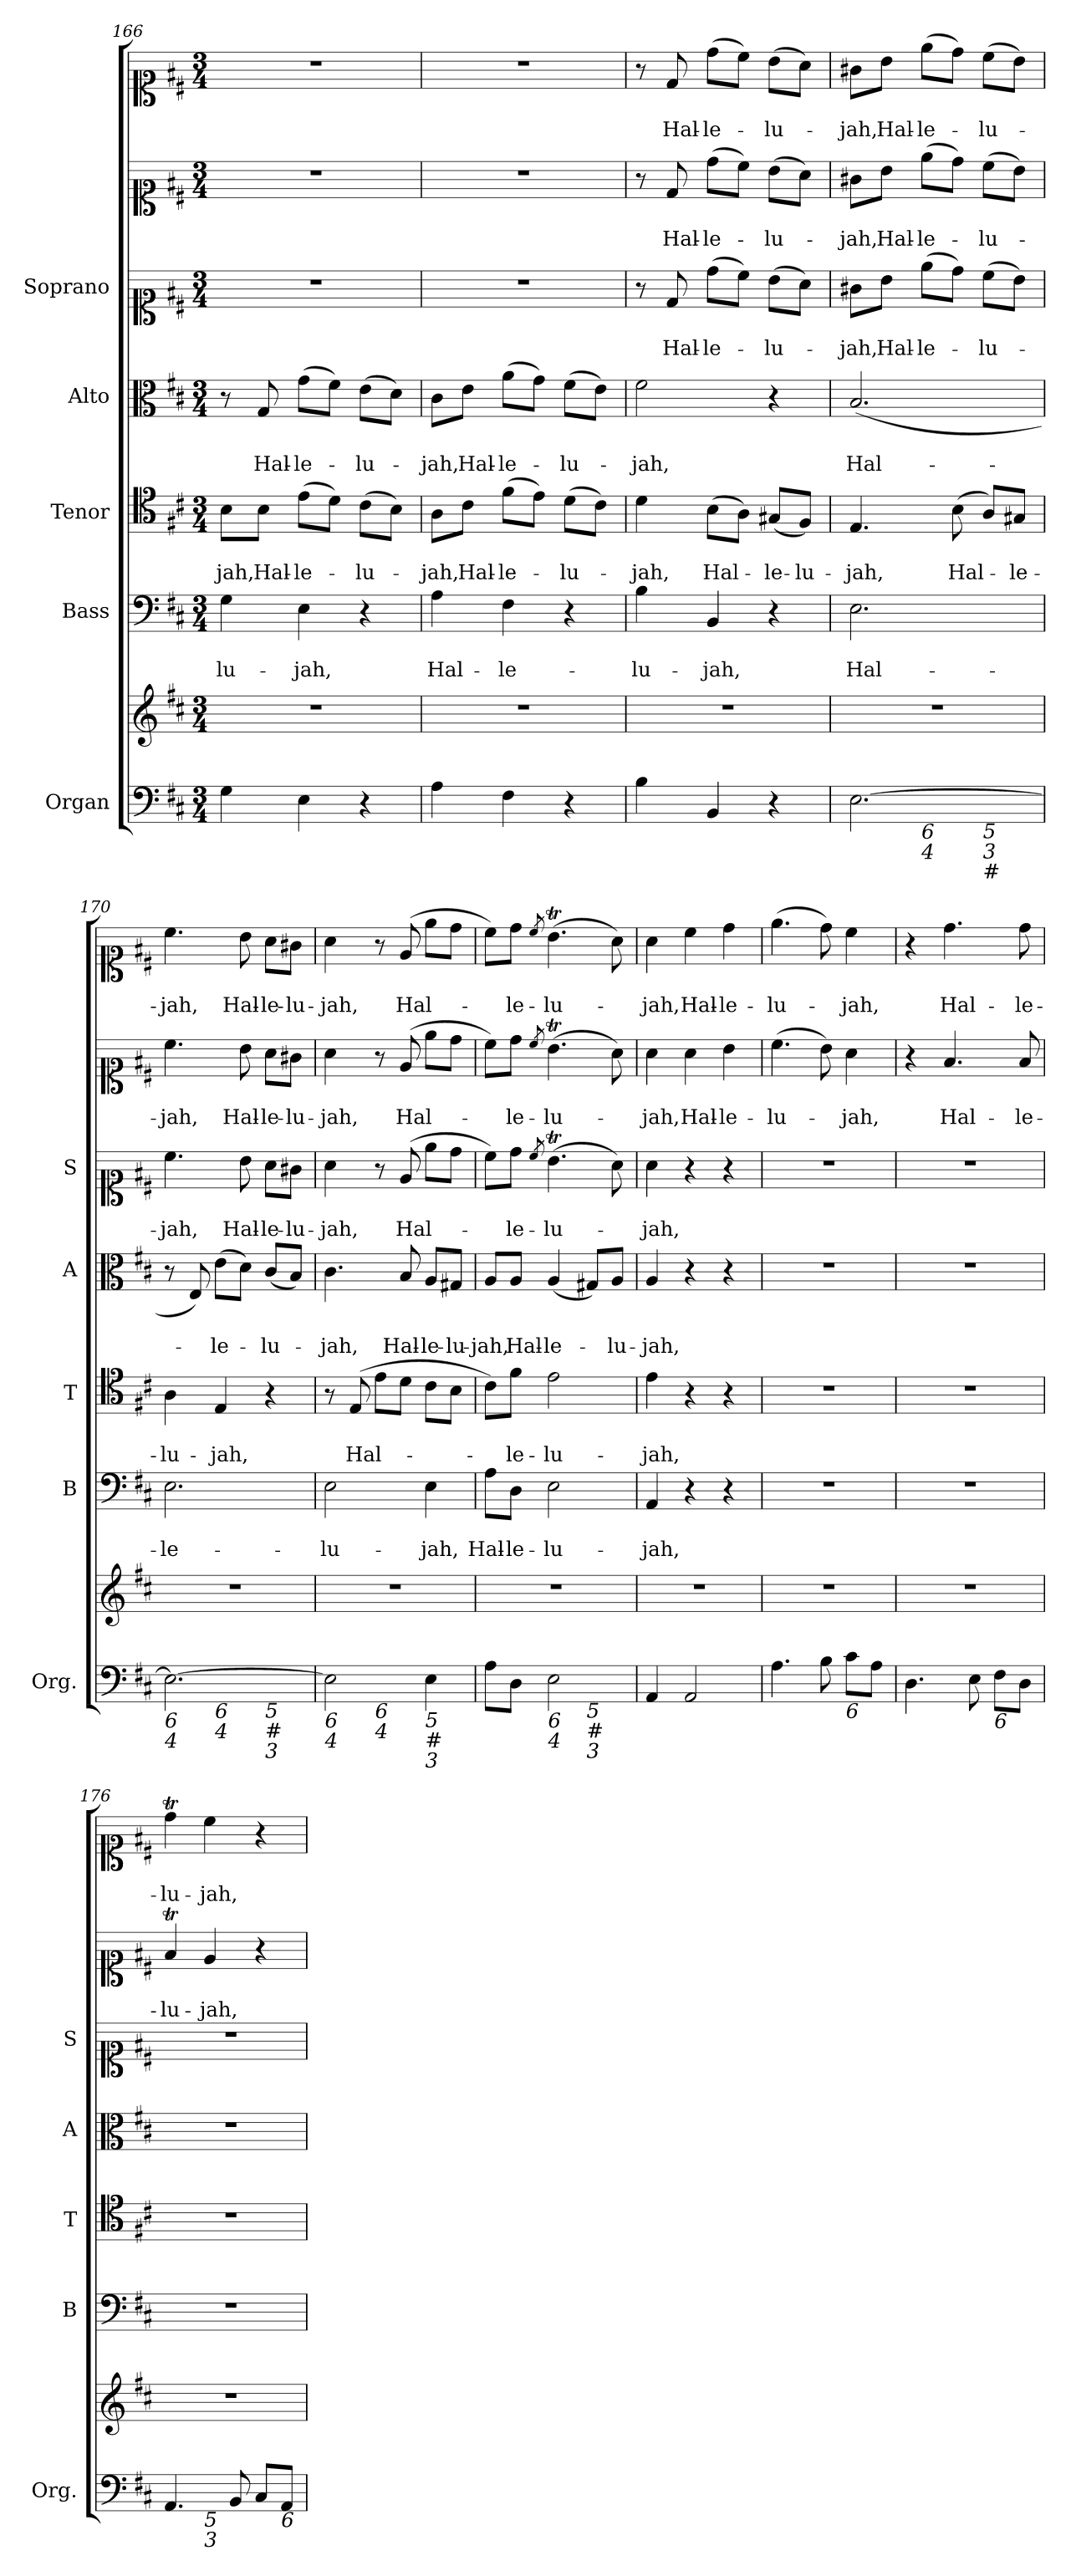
**kern	**kern	**kern	**text	**text	**kern	**text	**text	**kern	**text	**text	**kern	**text	**text	**kern	**text	**text	**kern	**text	**text
*part7	*part7	*part6	*part6	*part6	*part5	*part5	*part5	*part4	*part4	*part4	*part3	*part3	*part3	*part2	*part2	*part2	*part1	*part1	*part1
*staff8	*staff7	*staff6	*staff6	*staff6	*staff5	*staff5	*staff5	*staff4	*staff4	*staff4	*staff3	*staff3	*staff3	*staff2	*staff2	*staff2	*staff1	*staff1	*staff1
*I"Organ	*	*I"Bass	*	*	*I"Tenor	*	*	*I"Alto	*	*	*I"Soprano	*	*	*	*	*	*	*	*
*I'Org.	*	*I'B	*	*	*I'T	*	*	*I'A	*	*	*I'S	*	*	*	*	*	*	*	*
*clefF4	*clefG2	*clefF4	*	*	*clefC4	*	*	*clefC3	*	*	*clefC1	*	*	*clefC1	*	*	*clefC1	*	*
*k[f#c#]	*k[f#c#]	*k[f#c#]	*	*	*k[f#c#]	*	*	*k[f#c#]	*	*	*k[f#c#]	*	*	*k[f#c#]	*	*	*k[f#c#]	*	*
*b:	*b:	*b:	*	*	*b:	*	*	*b:	*	*	*b:	*	*	*b:	*	*	*b:	*	*
*M3/4	*M3/4	*M3/4	*	*	*M3/4	*	*	*M3/4	*	*	*M3/4	*	*	*M3/4	*	*	*M3/4	*	*
=166	=166	=166	=166	=166	=166	=166	=166	=166	=166	=166	=166	=166	=166	=166	=166	=166	=166	=166	=166
!	!	!	!	!LO:LY:b	!	!	!LO:LY:b	!	!	!	!	!	!	!	!	!	!	!	!
4G\	2.r	4G\	.	-lu-	8B\L	.	-jah,	8r	.	.	2.r	.	.	2.r	.	.	2.r	.	.
!	!	!	!	!	!	!	!LO:LY:b	!	!	!LO:LY:b	!	!	!	!	!	!	!	!	!
.	.	.	.	.	8B\J	.	Hal-	8G/	.	Hal-	.	.	.	.	.	.	.	.	.
!	!	!	!	!LO:LY:b	!	!	!LO:LY:b	!	!	!LO:LY:b	!	!	!	!	!	!	!	!	!
4E\	.	4E\	.	-jah,	(>8e\L	.	-le-	(>8g\L	.	-le-	.	.	.	.	.	.	.	.	.
.	.	.	.	.	8d\J)	.	.	8f#\J)	.	.	.	.	.	.	.	.	.	.	.
!	!	!	!	!	!	!	!LO:LY:b	!	!	!LO:LY:b	!	!	!	!	!	!	!	!	!
4r	.	4r	.	.	(>8c#\L	.	-lu-	(>8e\L	.	-lu-	.	.	.	.	.	.	.	.	.
.	.	.	.	.	8B\J)	.	.	8d\J)	.	.	.	.	.	.	.	.	.	.	.
=167	=167	=167	=167	=167	=167	=167	=167	=167	=167	=167	=167	=167	=167	=167	=167	=167	=167	=167	=167
!	!	!	!	!LO:LY:b	!	!	!LO:LY:b	!	!	!LO:LY:b	!	!	!	!	!	!	!	!	!
4A\	2.r	4A\	.	Hal-	8A\L	.	-jah,	8c#\L	.	-jah,	2.r	.	.	2.r	.	.	2.r	.	.
!	!	!	!	!	!	!	!LO:LY:b	!	!	!LO:LY:b	!	!	!	!	!	!	!	!	!
.	.	.	.	.	8c#\J	.	Hal-	8e\J	.	Hal-	.	.	.	.	.	.	.	.	.
!	!	!	!	!LO:LY:b	!	!	!LO:LY:b	!	!	!LO:LY:b	!	!	!	!	!	!	!	!	!
4F#\	.	4F#\	.	-le-	(>8f#\L	.	-le-	(>8a\L	.	-le-	.	.	.	.	.	.	.	.	.
.	.	.	.	.	8e\J)	.	.	8g\J)	.	.	.	.	.	.	.	.	.	.	.
!	!	!	!	!	!	!	!LO:LY:b	!	!	!LO:LY:b	!	!	!	!	!	!	!	!	!
4r	.	4r	.	.	(>8d\L	.	-lu-	(>8f#\L	.	-lu-	.	.	.	.	.	.	.	.	.
.	.	.	.	.	8c#\J)	.	.	8e\J)	.	.	.	.	.	.	.	.	.	.	.
=168	=168	=168	=168	=168	=168	=168	=168	=168	=168	=168	=168	=168	=168	=168	=168	=168	=168	=168	=168
!	!	!	!	!LO:LY:b	!	!	!LO:LY:b	!	!	!LO:LY:b	!	!	!	!	!	!	!	!	!
4B\	2.r	4B\	.	-lu-	4d\	.	-jah,	2f#\	.	-jah,	8r	.	.	8r	.	.	8r	.	.
!	!	!	!	!	!	!	!	!	!	!	!	!	!LO:LY:b	!	!	!LO:LY:b	!	!	!LO:LY:b
.	.	.	.	.	.	.	.	.	.	.	8d/	.	Hal-	8d/	.	Hal-	8d/	.	Hal-
!	!	!	!	!LO:LY:b	!	!	!LO:LY:b	!	!	!	!	!	!LO:LY:b	!	!	!LO:LY:b	!	!	!LO:LY:b
4BB/	.	4BB/	.	-jah,	(>8B\L	.	Hal-	.	.	.	(>8dd\L	.	-le-	(>8dd\L	.	-le-	(>8dd\L	.	-le-
.	.	.	.	.	8A\J)	.	.	.	.	.	8cc#\J)	.	.	8cc#\J)	.	.	8cc#\J)	.	.
!	!	!	!	!	!	!	!LO:LY:b	!	!	!	!	!	!LO:LY:b	!	!	!LO:LY:b	!	!	!LO:LY:b
4r	.	4r	.	.	(<8G#X/L	.	-le-	4r	.	.	(>8b\L	.	-lu-	(>8b\L	.	-lu-	(>8b\L	.	-lu-
!	!	!	!	!	!	!	!LO:LY:b	!	!	!	!	!	!	!	!	!	!	!	!
.	.	.	.	.	8F#/J)	.	-lu-	.	.	.	8a\J)	.	.	8a\J)	.	.	8a\J)	.	.
!!LO:PB:g=z
=169	=169	=169	=169	=169	=169	=169	=169	=169	=169	=169	=169	=169	=169	=169	=169	=169	=169	=169	=169
!LO:TX:b:t=#	!	!	!	!	!	!	!	!	!	!	!	!	!	!	!	!	!	!	!
!	!	!	!	!LO:LY:b	!	!	!LO:LY:b	!	!	!LO:LY:b	!	!	!LO:LY:b	!	!	!LO:LY:b	!	!	!LO:LY:b
*^	*	*	*	*	*	*	*	*	*	*	*	*	*	*	*	*	*	*	*
*	*^	*	*	*	*	*	*	*	*	*	*	*	*	*	*	*	*	*	*	*
[2.E\	4ryy	2ryy	2.r	2.E\	.	Hal-	4.E/	.	-jah,	(2.B/	.	Hal-	8g#X\L	.	-jah,	8g#X\L	.	-jah,	8g#X\L	.	-jah,
!	!	!	!	!	!	!	!	!	!	!	!	!	!	!	!LO:LY:b	!	!	!LO:LY:b	!	!	!LO:LY:b
.	.	.	.	.	.	.	.	.	.	.	.	.	8b\J	.	Hal-	8b\J	.	Hal-	8b\J	.	Hal-
!	!LO:TX:b:i:t=6	!	!	!	!	!	!	!	!	!	!	!	!	!	!	!	!	!	!	!	!
!	!LO:TX:b:i:t=4	!	!	!	!	!	!	!	!	!	!	!	!	!	!	!	!	!	!	!	!
!	!	!	!	!	!	!	!	!	!	!	!	!	!	!	!LO:LY:b	!	!	!LO:LY:b	!	!	!LO:LY:b
.	2ryy	.	.	.	.	.	.	.	.	.	.	.	(>8ee\L	.	-le-	(>8ee\L	.	-le-	(>8ee\L	.	-le-
!	!	!	!	!	!	!	!	!	!LO:LY:b	!	!	!	!	!	!	!	!	!	!	!	!
.	.	.	.	.	.	.	(>8B\	.	Hal-	.	.	.	8dd\J)	.	.	8dd\J)	.	.	8dd\J)	.	.
!	!	!LO:TX:b:i:t=5	!	!	!	!	!	!	!	!	!	!	!	!	!	!	!	!	!	!	!
!	!	!LO:TX:b:i:t=3	!	!	!	!	!	!	!	!	!	!	!	!	!	!	!	!	!	!	!
!	!	!LO:TX:b:t=#	!	!	!	!	!	!	!	!	!	!	!	!	!	!	!	!	!	!	!
!	!	!	!	!	!	!	!	!	!	!	!	!	!	!	!LO:LY:b	!	!	!LO:LY:b	!	!	!LO:LY:b
.	.	4ryy	.	.	.	.	8A/L)	.	.	.	.	.	(>8cc#\L	.	-lu-	(>8cc#\L	.	-lu-	(>8cc#\L	.	-lu-
!	!	!	!	!	!	!	!	!	!LO:LY:b	!	!	!	!	!	!	!	!	!	!	!	!
.	.	.	.	.	.	.	8G#X/J	.	-le-	.	.	.	8b\J)	.	.	8b\J)	.	.	8b\J)	.	.
=170	=170	=170	=170	=170	=170	=170	=170	=170	=170	=170	=170	=170	=170	=170	=170	=170	=170	=170	=170	=170	=170
!LO:TX:b:i:t=6	!	!	!	!	!	!	!	!	!	!	!	!	!	!	!	!	!	!	!	!	!
!LO:TX:b:i:t=4	!	!	!	!	!	!	!	!	!	!	!	!	!	!	!	!	!	!	!	!	!
!	!	!	!	!	!	!LO:LY:b	!	!	!LO:LY:b	!	!	!	!	!	!LO:LY:b	!	!	!LO:LY:b	!	!	!LO:LY:b
2.E\_	4ryy	2ryy	2.r	2.E\	.	-le-	4A\	.	-lu-	8r	.	.	4.cc#\	.	-jah,	4.cc#\	.	-jah,	4.cc#\	.	-jah,
.	.	.	.	.	.	.	.	.	.	8E/)	.	.	.	.	.	.	.	.	.	.	.
!	!LO:TX:b:i:t=6	!	!	!	!	!	!	!	!	!	!	!	!	!	!	!	!	!	!	!	!
!	!LO:TX:b:i:t=4	!	!	!	!	!	!	!	!	!	!	!	!	!	!	!	!	!	!	!	!
!	!	!	!	!	!	!	!	!	!LO:LY:b	!	!	!LO:LY:b	!	!	!	!	!	!	!	!	!
.	2ryy	.	.	.	.	.	4E/	.	-jah,	(>8e\L	.	-le-	.	.	.	.	.	.	.	.	.
!	!	!	!	!	!	!	!	!	!	!	!	!	!	!	!LO:LY:b	!	!	!LO:LY:b	!	!	!LO:LY:b
.	.	.	.	.	.	.	.	.	.	8d\J)	.	.	8b\	.	Hal-	8b\	.	Hal-	8b\	.	Hal-
!	!	!LO:TX:b:i:t=5	!	!	!	!	!	!	!	!	!	!	!	!	!	!	!	!	!	!	!
!	!	!LO:TX:b:t=#	!	!	!	!	!	!	!	!	!	!	!	!	!	!	!	!	!	!	!
!	!	!LO:TX:b:i:t=3	!	!	!	!	!	!	!	!	!	!	!	!	!	!	!	!	!	!	!
!	!	!	!	!	!	!	!	!	!	!	!	!LO:LY:b	!	!	!LO:LY:b	!	!	!LO:LY:b	!	!	!LO:LY:b
.	.	4ryy	.	.	.	.	4r	.	.	(<8c#/L	.	-lu-	8a\L	.	-le-	8a\L	.	-le-	8a\L	.	-le-
!	!	!	!	!	!	!	!	!	!	!	!	!	!	!	!LO:LY:b	!	!	!LO:LY:b	!	!	!LO:LY:b
.	.	.	.	.	.	.	.	.	.	8B/J)	.	.	8g#X\J	.	-lu-	8g#X\J	.	-lu-	8g#X\J	.	-lu-
=171	=171	=171	=171	=171	=171	=171	=171	=171	=171	=171	=171	=171	=171	=171	=171	=171	=171	=171	=171	=171	=171
!LO:TX:b:i:t=6	!	!	!	!	!	!	!	!	!	!	!	!	!	!	!	!	!	!	!	!	!
!LO:TX:b:i:t=4	!	!	!	!	!	!	!	!	!	!	!	!	!	!	!	!	!	!	!	!	!
!	!	!	!	!	!	!LO:LY:b	!	!	!	!	!	!LO:LY:b	!	!	!LO:LY:b	!	!	!LO:LY:b	!	!	!LO:LY:b
*	*v	*v	*	*	*	*	*	*	*	*	*	*	*	*	*	*	*	*	*	*	*
2E\]	4ryy	2.r	2E\	.	-lu-	8r	.	.	4.c#\	.	-jah,	4a\	.	-jah,	4a\	.	-jah,	4a\	.	-jah,
!	!	!	!	!	!	!	!	!LO:LY:b	!	!	!	!	!	!	!	!	!	!	!	!
.	.	.	.	.	.	(8E/	.	Hal-	.	.	.	.	.	.	.	.	.	.	.	.
!	!LO:TX:b:i:t=6	!	!	!	!	!	!	!	!	!	!	!	!	!	!	!	!	!	!	!
!	!LO:TX:b:i:t=4	!	!	!	!	!	!	!	!	!	!	!	!	!	!	!	!	!	!	!
.	2ryy	.	.	.	.	8e\L	.	.	.	.	.	8r	.	.	8r	.	.	8r	.	.
!	!	!	!	!	!	!	!	!	!	!	!LO:LY:b	!	!	!LO:LY:b	!	!	!LO:LY:b	!	!	!LO:LY:b
.	.	.	.	.	.	8d\J	.	.	8B/	.	Hal-	(>8e/	.	Hal-	(>8e/	.	Hal-	(>8e/	.	Hal-
!LO:TX:b:i:t=5	!	!	!	!	!	!	!	!	!	!	!	!	!	!	!	!	!	!	!	!
!LO:TX:b:t=#	!	!	!	!	!	!	!	!	!	!	!	!	!	!	!	!	!	!	!	!
!LO:TX:b:i:t=3	!	!	!	!	!	!	!	!	!	!	!	!	!	!	!	!	!	!	!	!
!	!	!	!	!	!LO:LY:b	!	!	!	!	!	!LO:LY:b	!	!	!	!	!	!	!	!	!
4E\	.	.	4E\	.	-jah,	8c#\L	.	.	8A/L	.	-le-	8ee\L	.	.	8ee\L	.	.	8ee\L	.	.
!	!	!	!	!	!	!	!	!	!	!	!LO:LY:b	!	!	!	!	!	!	!	!	!
.	.	.	.	.	.	8B\J	.	.	8G#X/J	.	-lu-	8dd\J	.	.	8dd\J	.	.	8dd\J	.	.
=172	=172	=172	=172	=172	=172	=172	=172	=172	=172	=172	=172	=172	=172	=172	=172	=172	=172	=172	=172	=172
!	!	!	!	!	!LO:LY:b	!	!	!	!	!	!LO:LY:b	!	!	!	!	!	!	!	!	!
8A\L	2ryy	2.r	8A\L	.	Hal-	8c#\L)	.	.	8A/L	.	-jah,	8cc#\L)	.	.	8cc#\L)	.	.	8cc#\L)	.	.
!	!	!	!	!	!LO:LY:b	!	!	!LO:LY:b	!	!	!LO:LY:b	!	!	!LO:LY:b	!	!	!LO:LY:b	!	!	!LO:LY:b
8D\J	.	.	8D\J	.	-le-	8f#\J	.	-le-	8A/J	.	Hal-	8dd\J	.	-le-	8dd\J	.	-le-	8dd\J	.	-le-
.	.	.	.	.	.	.	.	.	.	.	.	8qcc#/	.	.	8qcc#/	.	.	8qcc#/	.	.
!LO:TX:b:i:t=6	!	!	!	!	!	!	!	!	!	!	!	!	!	!	!	!	!	!	!	!
!LO:TX:b:i:t=4	!	!	!	!	!	!	!	!	!	!	!	!	!	!	!	!	!	!	!	!
!	!	!	!	!	!LO:LY:b	!	!	!LO:LY:b	!	!	!LO:LY:b	!	!	!LO:LY:b	!	!	!LO:LY:b	!	!	!LO:LY:b
2E\	.	.	2E\	.	-lu-	2e\	.	-lu-	(<4A/	.	-le-	(>4.bT\	.	-lu-	(>4.bT\	.	-lu-	(>4.bT\	.	-lu-
!	!LO:TX:b:i:t=5	!	!	!	!	!	!	!	!	!	!	!	!	!	!	!	!	!	!	!
!	!LO:TX:b:t=#	!	!	!	!	!	!	!	!	!	!	!	!	!	!	!	!	!	!	!
!	!LO:TX:b:i:t=3	!	!	!	!	!	!	!	!	!	!	!	!	!	!	!	!	!	!	!
.	4ryy	.	.	.	.	.	.	.	8G#X/L)	.	.	.	.	.	.	.	.	.	.	.
!	!	!	!	!	!	!	!	!	!	!	!LO:LY:b	!	!	!	!	!	!	!	!	!
.	.	.	.	.	.	.	.	.	8A/J	.	-lu-	8a\)	.	.	8a\)	.	.	8a\)	.	.
=173	=173	=173	=173	=173	=173	=173	=173	=173	=173	=173	=173	=173	=173	=173	=173	=173	=173	=173	=173	=173
!	!	!	!	!	!LO:LY:b	!	!	!LO:LY:b	!	!	!LO:LY:b	!	!	!LO:LY:b	!	!	!LO:LY:b	!	!	!LO:LY:b
*v	*v	*	*	*	*	*	*	*	*	*	*	*	*	*	*	*	*	*	*	*
4AA/	2.r	4AA/	.	-jah,	4e\	.	-jah,	4A/	.	-jah,	4a\	.	-jah,	4a\	.	-jah,	4a\	.	-jah,
!	!	!	!	!	!	!	!	!	!	!	!	!	!	!	!	!LO:LY:b	!	!	!LO:LY:b
2AA/	.	4r	.	.	4r	.	.	4r	.	.	4r	.	.	4a\	.	Hal-	4cc#\	.	Hal-
!	!	!	!	!	!	!	!	!	!	!	!	!	!	!	!	!LO:LY:b	!	!	!LO:LY:b
.	.	4r	.	.	4r	.	.	4r	.	.	4r	.	.	4b\	.	-le-	4dd\	.	-le-
!!LO:LB:g=z
=174	=174	=174	=174	=174	=174	=174	=174	=174	=174	=174	=174	=174	=174	=174	=174	=174	=174	=174	=174
!	!	!	!	!	!	!	!	!	!	!	!	!	!	!	!	!LO:LY:b	!	!	!LO:LY:b
4.A\	2.r	2.r	.	.	2.r	.	.	2.r	.	.	2.r	.	.	(>4.cc#\	.	-lu-	(>4.ee\	.	-lu-
8B\	.	.	.	.	.	.	.	.	.	.	.	.	.	8b\)	.	.	8dd\)	.	.
!LO:TX:b:i:t=6	!	!	!	!	!	!	!	!	!	!	!	!	!	!	!	!	!	!	!
!	!	!	!	!	!	!	!	!	!	!	!	!	!	!	!	!LO:LY:b	!	!	!LO:LY:b
8c#\L	.	.	.	.	.	.	.	.	.	.	.	.	.	4a\	.	-jah,	4cc#\	.	-jah,
8A\J	.	.	.	.	.	.	.	.	.	.	.	.	.	.	.	.	.	.	.
=175	=175	=175	=175	=175	=175	=175	=175	=175	=175	=175	=175	=175	=175	=175	=175	=175	=175	=175	=175
4.D\	2.r	2.r	.	.	2.r	.	.	2.r	.	.	2.r	.	.	4r	.	.	4r	.	.
!	!	!	!	!	!	!	!	!	!	!	!	!	!	!	!	!LO:LY:b	!	!	!LO:LY:b
.	.	.	.	.	.	.	.	.	.	.	.	.	.	4.f#/	.	Hal-	4.dd\	.	Hal-
8E\	.	.	.	.	.	.	.	.	.	.	.	.	.	.	.	.	.	.	.
!LO:TX:b:i:t=6	!	!	!	!	!	!	!	!	!	!	!	!	!	!	!	!	!	!	!
8F#\L	.	.	.	.	.	.	.	.	.	.	.	.	.	.	.	.	.	.	.
!	!	!	!	!	!	!	!	!	!	!	!	!	!	!	!	!LO:LY:b	!	!	!LO:LY:b
8D\J	.	.	.	.	.	.	.	.	.	.	.	.	.	8f#/	.	-le-	8dd\	.	-le-
=176	=176	=176	=176	=176	=176	=176	=176	=176	=176	=176	=176	=176	=176	=176	=176	=176	=176	=176	=176
!LO:TX:b:i:t=6	!	!	!	!	!	!	!	!	!	!	!	!	!	!	!	!	!	!	!
!LO:TX:b:i:t=4	!	!	!	!	!	!	!	!	!	!	!	!	!	!	!	!	!	!	!
!	!	!	!	!	!	!	!	!	!	!	!	!	!	!	!	!LO:LY:b	!	!	!LO:LY:b
*^	*	*	*	*	*	*	*	*	*	*	*	*	*	*	*	*	*	*	*
4.AA/	4ryy	2.r	2.r	.	.	2.r	.	.	2.r	.	.	2.r	.	.	4f#t/	.	-lu-	4ddT\	.	-lu-
!	!LO:TX:b:i:t=5	!	!	!	!	!	!	!	!	!	!	!	!	!	!	!	!	!	!	!
!	!LO:TX:b:i:t=3	!	!	!	!	!	!	!	!	!	!	!	!	!	!	!	!	!	!	!
!	!	!	!	!	!	!	!	!	!	!	!	!	!	!	!	!	!LO:LY:b	!	!	!LO:LY:b
.	2ryy	.	.	.	.	.	.	.	.	.	.	.	.	.	4e/	.	-jah,	4cc#\	.	-jah,
8BB/	.	.	.	.	.	.	.	.	.	.	.	.	.	.	.	.	.	.	.	.
8C#/L	.	.	.	.	.	.	.	.	.	.	.	.	.	.	4r	.	.	4r	.	.
!LO:TX:b:i:t=6	!	!	!	!	!	!	!	!	!	!	!	!	!	!	!	!	!	!	!	!
8AA/J	.	.	.	.	.	.	.	.	.	.	.	.	.	.	.	.	.	.	.	.
*v	*v	*	*	*	*	*	*	*	*	*	*	*	*	*	*	*	*	*	*	*
=	=	=	=	=	=	=	=	=	=	=	=	=	=	=	=	=	=	=	=
*-	*-	*-	*-	*-	*-	*-	*-	*-	*-	*-	*-	*-	*-	*-	*-	*-	*-	*-	*-
